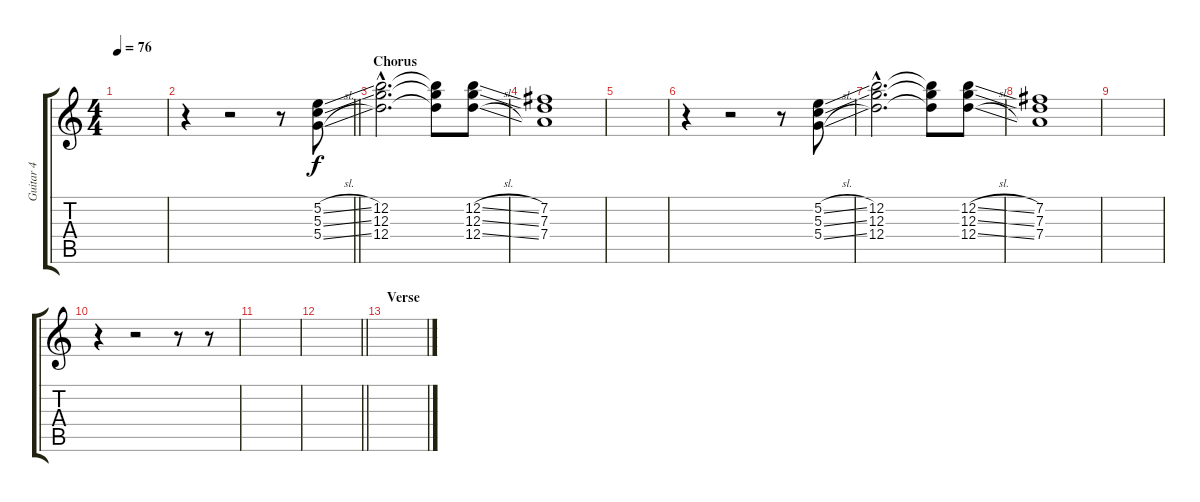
\track ("Guitar 4" "Guitar 4") {instrument distortionguitar}
\staff {score tabs}
\tuning (E4 B3 G3 D3 A2 E2) {hide}
\ts (4 4)
\tempo 76
\clef g2
\ks c
|
\barLineRight lightlight
r.4 r.2 r.8 (5.2{sl} 5.3{sl} 5.4{sl}).8 |
\section ("" "Chorus")
(12.2{hac} 12.3{hac} 12.4{hac}).2{d} (12.2{t} 12.3{t} 12.4{t}).8 (12.2{sl} 12.3{sl} 12.4{sl}).8 |
(7.2 7.3 7.4).1 |
|
r.4 r.2 r.8 (5.2{sl} 5.3{sl} 5.4{sl}).8 |
(12.2{hac} 12.3{hac} 12.4{hac}).2{d} (12.2{t} 12.3{t} 12.4{t}).8 (12.2{sl} 12.3{sl} 12.4{sl}).8 |
(7.2 7.3 7.4).1 |
|
r.4 r.2 r.8 r.8 |
|
\barLineRight lightlight
|
\section ("" "Verse")
